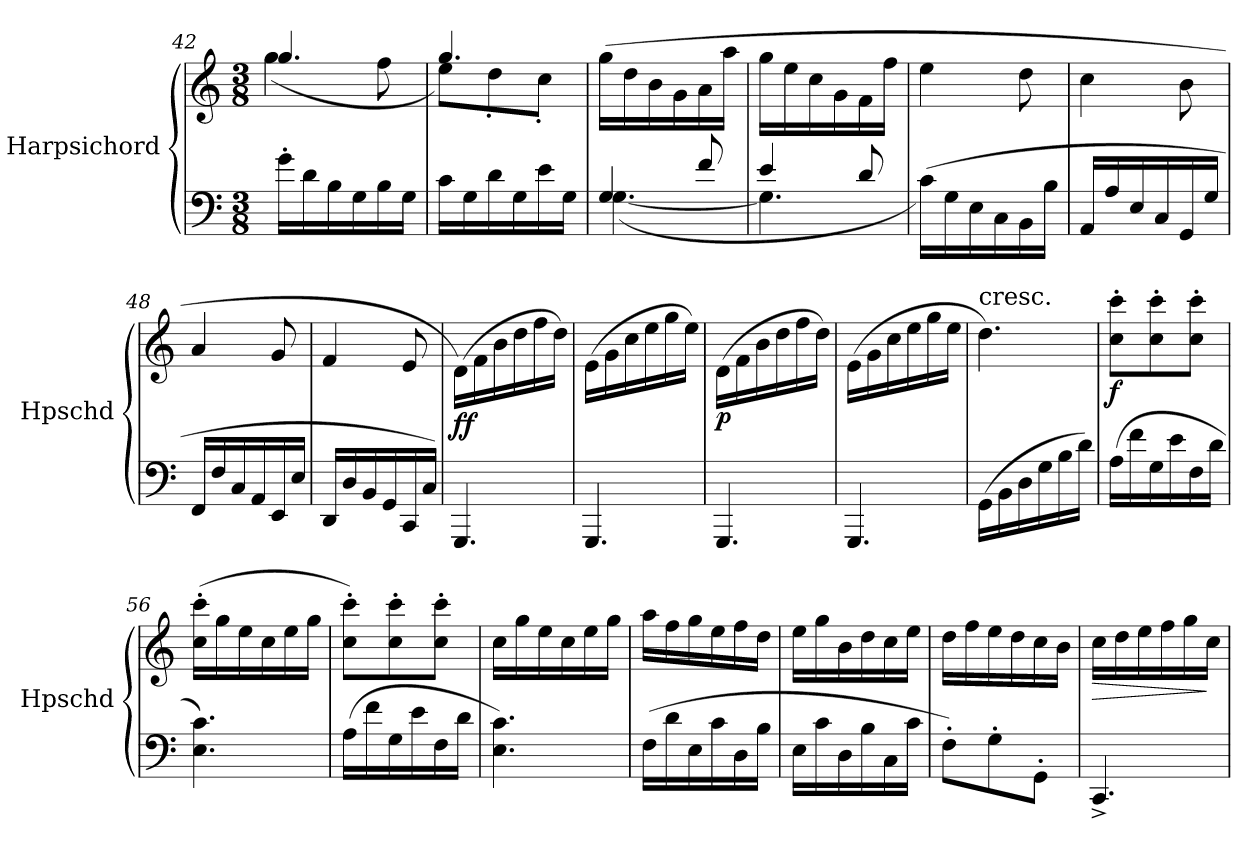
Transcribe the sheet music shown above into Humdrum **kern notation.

**kern	**kern	**dynam
*part1	*part1	*part1
*staff2	*staff1	*staff1/2
*I"Harpsichord	*	*
*I'Hpschd	*	*
*clefF4	*clefG2	*
*k[]	*k[]	*
*M3/8	*M3/8	*
=42	=42	=42
*	*^	*
16g'\LL	4.gg/	(4gg\	.
16d\	.	.	.
16B\	.	.	.
16G\	.	.	.
16B\	.	8ff\	.
16G\JJ	.	.	.
=43	=43	=43	=43
16c\LL	4.gg/	8ee\L)	.
16G\	.	.	.
16d\	.	8dd'\	.
16G\	.	.	.
16e\	.	8cc'\J	.
16G\JJ	.	.	.
*	*v	*v	*
=44	=44	=44
*^	*	*
4G/	([4.G\	(16gg\LL	.
.	.	16dd\	.
.	.	16b\	.
.	.	16g\	.
8f/	.	16a\	.
.	.	16aa\JJ	.
=45	=45	=45	=45
4e/	4.G\]	16gg\LL	.
.	.	16ee\	.
.	.	16cc\	.
.	.	16g\	.
8d/	.	16f\	.
.	.	16ff\JJ	.
*v	*v	*	*
=46	=46	=46
(16c\LL)	4ee\	.
16G\	.	.
16E\	.	.
16C\	.	.
16BB\	8dd\	.
16B\JJ	.	.
=47	=47	=47
16AA/LL	4cc\	.
16A/	.	.
16E/	.	.
16C/	.	.
16GG/	8b\	.
16G/JJ	.	.
=48	=48	=48
16FF/LL	4a/	.
16F/	.	.
16C/	.	.
16AA/	.	.
16EE/	8g/	.
16E/JJ	.	.
=49	=49	=49
16DD/LL	4f/	.
16D/	.	.
16BB/	.	.
16GG/	.	.
16CC/	8e/	.
16C/JJ)	.	.
=50	=50	=50
4.GGG/	(16d\LL)	f f
.	16f\	.
.	16b\	.
.	16dd\	.
.	16ff\	.
.	16dd\JJ)	.
=51	=51	=51
4.GGG/	(16e\LL	.
.	16g\	.
.	16cc\	.
.	16ee\	.
.	16gg\	.
.	16ee\JJ)	.
=52	=52	=52
4.GGG/	(16d\LL	p
.	16f\	.
.	16b\	.
.	16dd\	.
.	16ff\	.
.	16dd\JJ)	.
=53	=53	=53
4.GGG/	(16e\LL	.
.	16g\	.
.	16cc\	.
.	16ee\	.
.	16gg\	.
.	16ee\JJ	.
=54	=54	=54
!	!LO:TX:t=cresc.	!
(16GG\LL	4.dd\)	.
16BB\	.	.
16D\	.	.
16G\	.	.
16B\	.	.
16d\JJ)	.	.
=55	=55	=55
(16A\LL	8cc'\ 8ccc'\L	f
16f\	.	.
16G\	8cc'\ 8ccc'\	.
16e\	.	.
16F\	8cc'\ 8ccc'\J	.
16d\JJ	.	.
=56	=56	=56
4.E\ 4.c\)	(16cc'\ 16ccc'\LL	.
.	16gg\	.
.	16ee\	.
.	16cc\	.
.	16ee\	.
.	16gg\JJ	.
=57	=57	=57
(16A\LL	8cc'\ 8ccc'\L)	.
16f\	.	.
16G\	8cc'\ 8ccc'\	.
16e\	.	.
16F\	8cc'\ 8ccc'\J	.
16d\JJ	.	.
=58	=58	=58
4.E\ 4.c\)	16cc\LL	.
.	16gg\	.
.	16ee\	.
.	16cc\	.
.	16ee\	.
.	16gg\JJ	.
=59	=59	=59
(16F\LL	16aa\LL	.
16d\	16ff\	.
16E\	16gg\	.
16c\	16ee\	.
16D\	16ff\	.
16B\JJ	16dd\JJ	.
=60	=60	=60
16E\LL	16ee\LL	.
16c\	16gg\	.
16D\	16b\	.
16B\	16dd\	.
16C\	16cc\	.
16c\JJ	16ee\JJ	.
=61	=61	=61
8F'\L)	16dd\LL	.
.	16ff\	.
8G'\	16ee\	.
.	16dd\	.
8GG'\J	16cc\	.
.	16b\JJ	.
=62	=62	=62
!	!	!LO:HP:b
4.CC^/	16cc\LL	>
.	16dd\	.
.	16ee\	.
.	16ff\	.
.	16gg\	.
.	16cc\JJ	]
=	=	=
*-	*-	*-
